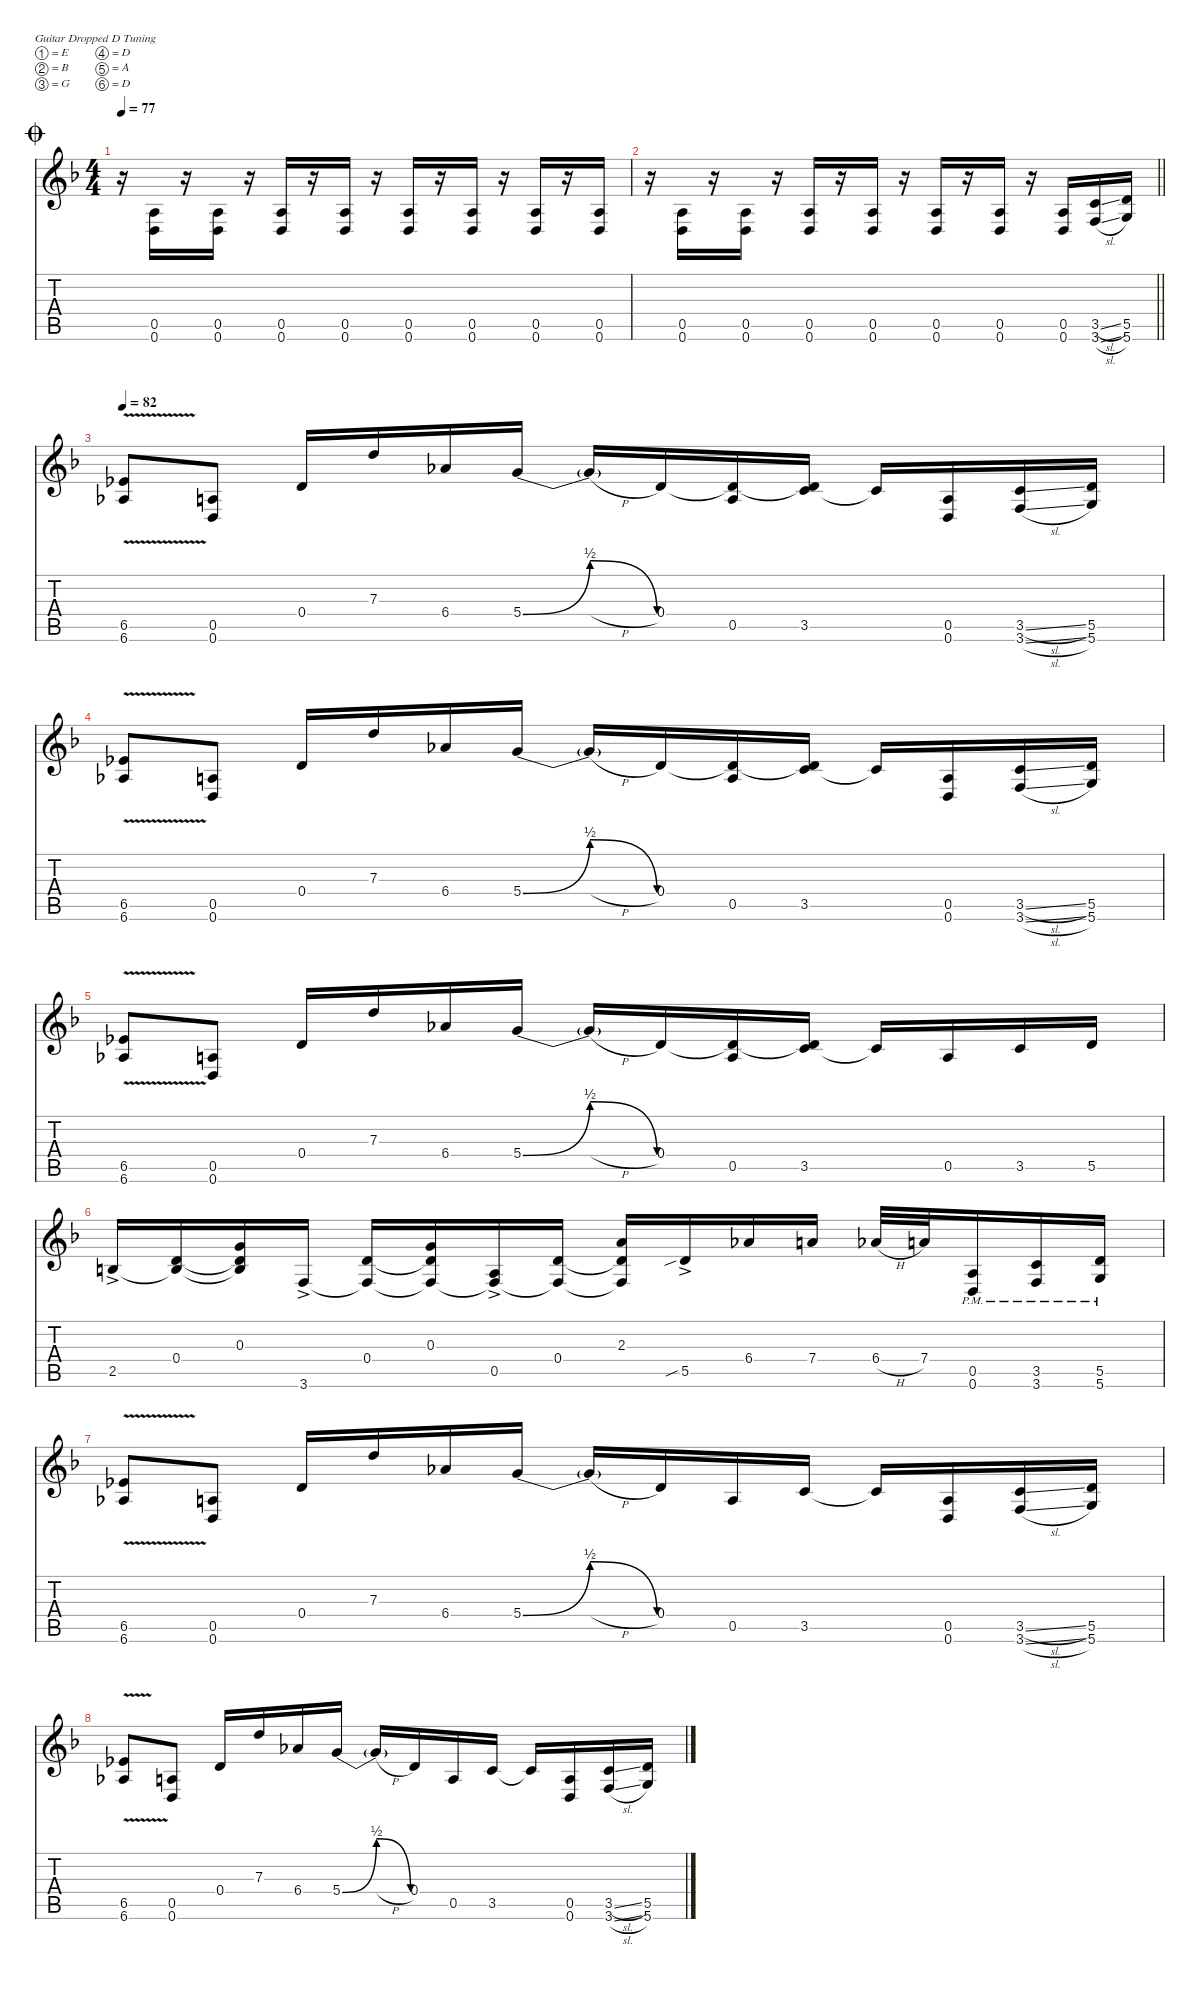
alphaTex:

\defaultSystemsLayout 4
\hideDynamics
\bracketExtendMode nobrackets
\singleTrackTrackNamePolicy hidden
\multiTrackTrackNamePolicy hidden
\firstSystemTrackNameMode fullname
\firstSystemTrackNameOrientation horizontal
\otherSystemsTrackNameOrientation horizontal
\track ("Distorted Guitar 1" "dist.guit.") {instrument distortionguitar}
\staff {score tabs}
\tuning (E4 B3 G3 D3 A2 D2)
\ts (4 4)
\jump coda
\tempo 77
\clef g2
\ks f
r.16{dy f beam Down} (0.5{acc forcenatural} 0.6{acc forcenatural}).16{beam Up} r.16{beam Up} (0.5{acc forcenatural} 0.6{acc forcenatural}).16{beam Up} r.16{beam Up} (0.5{acc forcenatural} 0.6{acc forcenatural}).16{beam Up} r.16{beam Up} (0.5{acc forcenatural} 0.6{acc forcenatural}).16{beam Up} r.16{beam Up} (0.5{acc forcenatural} 0.6{acc forcenatural}).16{beam Up} r.16{beam Up} (0.5{acc forcenatural} 0.6{acc forcenatural}).16{beam Up} r.16{beam Up} (0.5{acc forcenatural} 0.6{acc forcenatural}).16{beam Up} r.16{beam Up} (0.5{acc forcenatural} 0.6{acc forcenatural}).16{beam Up} |
\barLineRight lightlight
r.16{beam Down} (0.5{acc forcenatural} 0.6{acc forcenatural}).16{beam Up} r.16{beam Up} (0.5{acc forcenatural} 0.6{acc forcenatural}).16{beam Up} r.16{beam Up} (0.5{acc forcenatural} 0.6{acc forcenatural}).16{beam Up} r.16{beam Up} (0.5{acc forcenatural} 0.6{acc forcenatural}).16{beam Up} r.16{beam Up} (0.5{acc forcenatural} 0.6{acc forcenatural}).16{beam Up} r.16{beam Up} (0.5{acc forcenatural} 0.6{acc forcenatural}).16{beam Up} r.16{beam Up} (0.5{acc forcenatural} 0.6{acc forcenatural}).16{beam Up} (3.5{sl acc forcenatural} 3.6{sl acc forcenatural}).16{beam Up} (5.5{acc forcenatural} 5.6{acc forcenatural}).16{beam Up} |
\tempo 82
(6.5{v acc b} 6.6{v acc b}).8{beam Up} (0.5{acc forcenatural} 0.6{acc forcenatural}).8{beam Up} 0.4{acc forcenatural}.16{beam Up} 7.3{acc forcenatural}.16{beam Up} 6.4{acc b}.16{beam Up} 5.4{be (bendrelease 0 0 30 2 30 2 60 0) acc forcenatural}.16{beam Up} 5.4{h t acc forcenatural}.16{beam Up} 0.4{acc forcenatural}.16{beam Up} (0.5{acc forcenatural} 0.4{t acc forcenatural}).16{beam Up} (0.4{t acc forcenatural} 3.5{acc forcenatural}).16{beam Up} 3.5{t acc forcenatural}.16{beam Up} (0.5{acc forcenatural} 0.6{acc forcenatural}).16{beam Up} (3.5{sl acc forcenatural} 3.6{sl acc forcenatural}).16{beam Up} (5.5{acc forcenatural} 5.6{acc forcenatural}).16{beam Up} |
(6.5{v acc b} 6.6{v acc b}).8{beam Up} (0.5{acc forcenatural} 0.6{acc forcenatural}).8{beam Up} 0.4{acc forcenatural}.16{beam Up} 7.3{acc forcenatural}.16{beam Up} 6.4{acc b}.16{beam Up} 5.4{be (bendrelease 0 0 30 2 30 2 60 0) acc forcenatural}.16{beam Up} 5.4{h t acc forcenatural}.16{beam Up} 0.4{acc forcenatural}.16{beam Up} (0.5{acc forcenatural} 0.4{t acc forcenatural}).16{beam Up} (0.4{t acc forcenatural} 3.5{acc forcenatural}).16{beam Up} 3.5{t acc forcenatural}.16{beam Up} (0.5{acc forcenatural} 0.6{acc forcenatural}).16{beam Up} (3.5{sl acc forcenatural} 3.6{sl acc forcenatural}).16{beam Up} (5.5{acc forcenatural} 5.6{acc forcenatural}).16{beam Up} |
(6.5{v acc b} 6.6{v acc b}).8{beam Up} (0.5{acc forcenatural} 0.6{acc forcenatural}).8{beam Up} 0.4{acc forcenatural}.16{beam Up} 7.3{acc forcenatural}.16{beam Up} 6.4{acc b}.16{beam Up} 5.4{be (bendrelease 0 0 30 2 30 2 60 0) acc forcenatural}.16{beam Up} 5.4{h t acc forcenatural}.16{beam Up} 0.4{acc forcenatural}.16{beam Up} (0.5{acc forcenatural} 0.4{t acc forcenatural}).16{beam Up} (0.4{t acc forcenatural} 3.5{acc forcenatural}).16{beam Up} 3.5{t acc forcenatural}.16{beam Up} 0.5{acc forcenatural}.16{beam Up} 3.5{acc forcenatural}.16{beam Up} 5.5{acc forcenatural}.16{beam Up} |
2.5{ac acc forcenatural}.16{beam Up} (0.4{acc forcenatural} 2.5{t acc forcenatural}).16{beam Up} (0.3{acc forcenatural} 0.4{t acc forcenatural} 2.5{t acc forcenatural}).16{beam Up} 3.6{ac acc forcenatural}.16{beam Up} (0.4{acc forcenatural} 3.6{t acc forcenatural}).16{beam Up} (0.3{acc forcenatural} 0.4{t acc forcenatural} 3.6{t acc forcenatural}).16{beam Up} (0.5{ac acc forcenatural} 3.6{t acc forcenatural}).16{beam Up} (0.4{acc forcenatural} 3.6{t acc forcenatural}).16{beam Up} (2.3{acc forcenatural} 0.4{t acc forcenatural} 3.6{t acc forcenatural}).16{beam Up} 5.5{sib ac acc forcenatural}.16{beam Up} 6.4{acc b}.16{beam Up} 7.4{acc forcenatural}.16{beam Up} 6.4{h acc b}.32{beam Up} 7.4{acc forcenatural}.32{beam Up} (0.5{pm acc forcenatural} 0.6{pm acc forcenatural}).16{beam Up} (3.5{pm acc forcenatural} 3.6{pm acc forcenatural}).16{beam Up} (5.5{pm acc forcenatural} 5.6{pm acc forcenatural}).16{beam Up} |
(6.5{v acc b} 6.6{v acc b}).8{beam Up} (0.5{acc forcenatural} 0.6{acc forcenatural}).8{beam Up} 0.4{acc forcenatural}.16{beam Up} 7.3{acc forcenatural}.16{beam Up} 6.4{acc b}.16{beam Up} 5.4{be (bendrelease 0 0 30 2 30 2 60 0) acc forcenatural}.16{beam Up} 5.4{h t acc forcenatural}.16{beam Up} 0.4{acc forcenatural}.16{beam Up} 0.5{acc forcenatural}.16{beam Up} 3.5{acc forcenatural}.16{beam Up} 3.5{t acc forcenatural}.16{beam Up} (0.5{acc forcenatural} 0.6{acc forcenatural}).16{beam Up} (3.5{sl acc forcenatural} 3.6{sl acc forcenatural}).16{beam Up} (5.5{acc forcenatural} 5.6{acc forcenatural}).16{beam Up} |
(6.5{v acc b} 6.6{v acc b}).8{beam Up} (0.5{acc forcenatural} 0.6{acc forcenatural}).8{beam Up} 0.4{acc forcenatural}.16{beam Up} 7.3{acc forcenatural}.16{beam Up} 6.4{acc b}.16{beam Up} 5.4{be (bendrelease 0 0 30 2 30 2 60 0) acc forcenatural}.16{beam Up} 5.4{h t acc forcenatural}.16{beam Up} 0.4{acc forcenatural}.16{beam Up} 0.5{acc forcenatural}.16{beam Up} 3.5{acc forcenatural}.16{beam Up} 3.5{t acc forcenatural}.16{beam Up} (0.5{acc forcenatural} 0.6{acc forcenatural}).16{beam Up} (3.5{sl acc forcenatural} 3.6{sl acc forcenatural}).16{beam Up} (5.5{acc forcenatural} 5.6{acc forcenatural}).16{beam Up}
